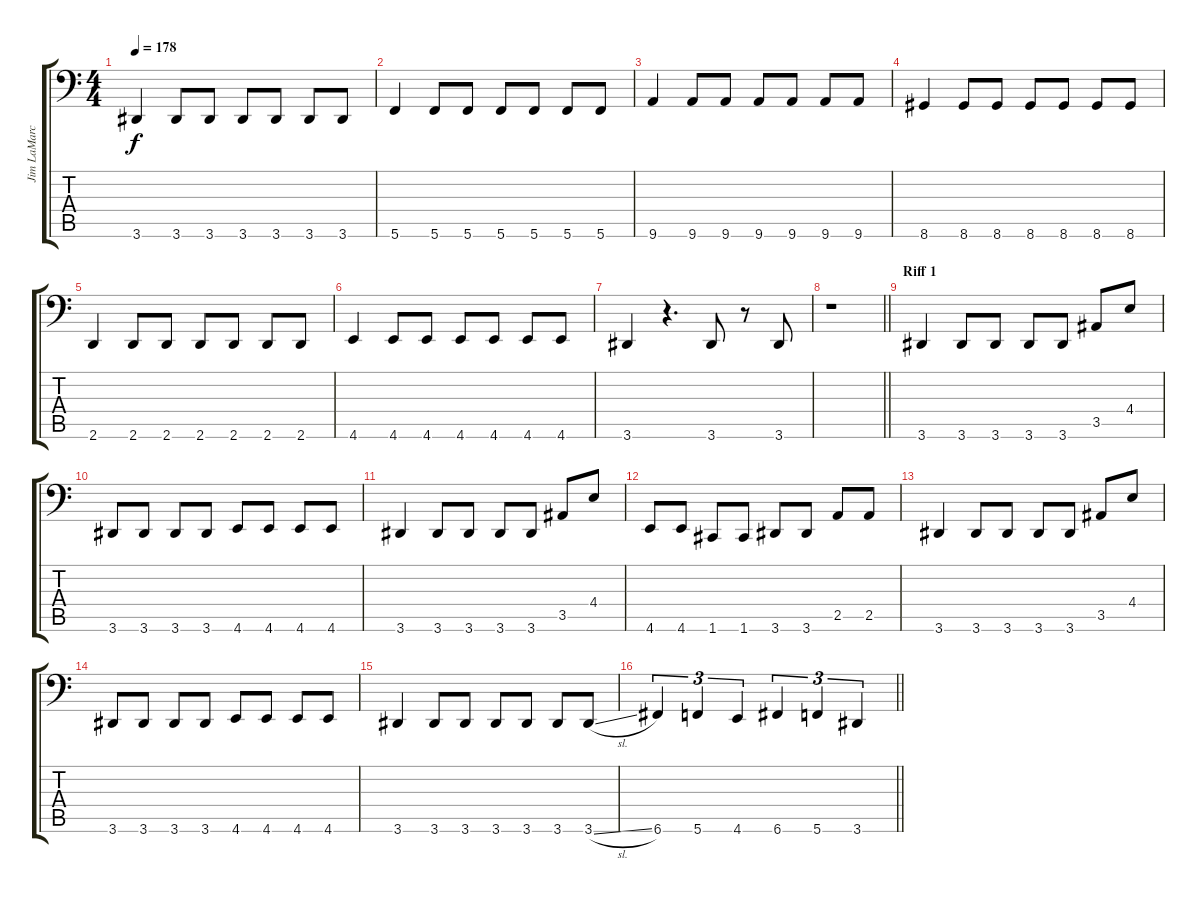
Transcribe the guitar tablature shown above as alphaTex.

\track ("Jim LaMarca" "Jim LaMarc") {instrument electricbasspick}
\staff {score tabs}
\tuning (D3 A2 F2 C2 G1 C1) {hide}
\ts (4 4)
\tempo 178
\clef f4
\ks c
3.6.4{dy f} 3.6.8 3.6.8 3.6.8 3.6.8 3.6.8 3.6.8 |
5.6.4 5.6.8 5.6.8 5.6.8 5.6.8 5.6.8 5.6.8 |
9.6.4 9.6.8 9.6.8 9.6.8 9.6.8 9.6.8 9.6.8 |
8.6.4 8.6.8 8.6.8 8.6.8 8.6.8 8.6.8 8.6.8 |
2.6.4 2.6.8 2.6.8 2.6.8 2.6.8 2.6.8 2.6.8 |
4.6.4 4.6.8 4.6.8 4.6.8 4.6.8 4.6.8 4.6.8 |
3.6.4 r.4{d} 3.6.8 r.8 3.6.8 |
\barLineRight lightlight
r.1 |
\section ("" "Riff 1")
3.6.4 3.6.8 3.6.8 3.6.8 3.6.8 3.5.8 4.4.8 |
3.6.8 3.6.8 3.6.8 3.6.8 4.6.8 4.6.8 4.6.8 4.6.8 |
3.6.4 3.6.8 3.6.8 3.6.8 3.6.8 3.5.8 4.4.8 |
4.6.8 4.6.8 1.6.8 1.6.8 3.6.8 3.6.8 2.5.8 2.5.8 |
3.6.4 3.6.8 3.6.8 3.6.8 3.6.8 3.5.8 4.4.8 |
3.6.8 3.6.8 3.6.8 3.6.8 4.6.8 4.6.8 4.6.8 4.6.8 |
3.6.4 3.6.8 3.6.8 3.6.8 3.6.8 3.6.8 3.6{sl}.8 |
\barLineRight lightlight
6.6.4{tu (3 2)} 5.6.4{tu (3 2)} 4.6.4{tu (3 2)} 6.6.4{tu (3 2)} 5.6.4{tu (3 2)} 3.6.4{tu (3 2)}
